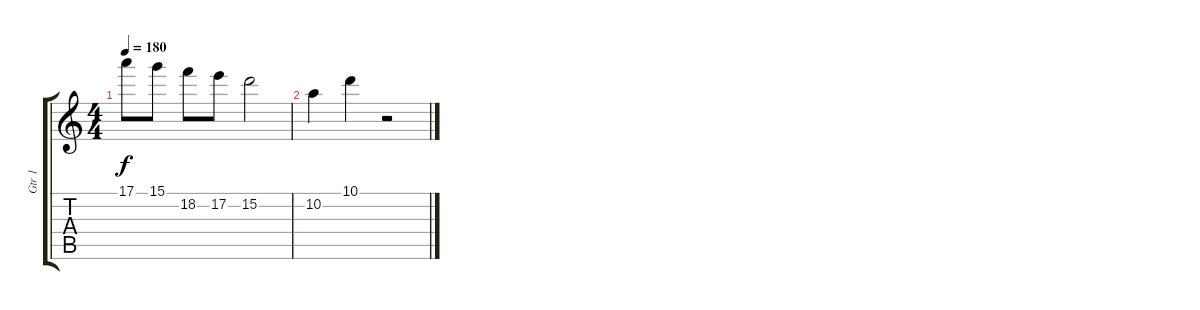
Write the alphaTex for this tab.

\track ("Gtr 1" "Gtr 1") {instrument overdrivenguitar}
\staff {score tabs}
\tuning (E4 B3 G3 D3 A2 E2) {hide}
\ts (4 4)
\tempo 180
\clef g2
\ks c
17.1.8{dy f} 15.1.8 18.2.8 17.2.8 15.2.2 |
10.2.4 10.1.4 r.2
